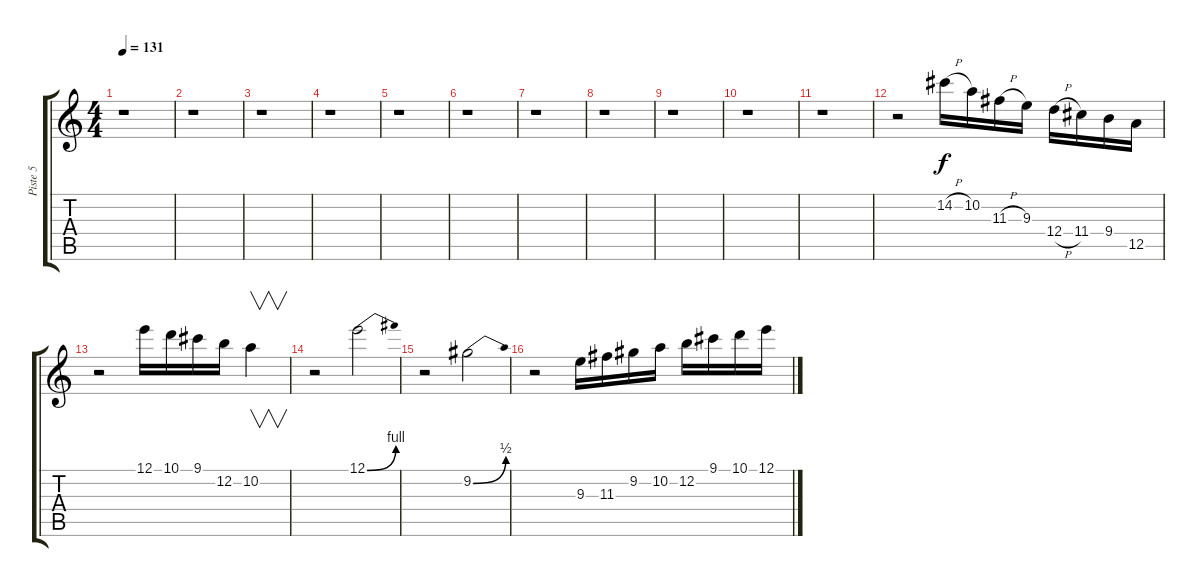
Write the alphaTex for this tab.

\track ("Piste 5" "Piste 5") {instrument electricguitarjazz}
\staff {score tabs}
\tuning (E4 B3 G3 D3 A2 E2) {hide}
\ts (4 4)
\tempo 131
\clef g2
\ks c
r.1{dy f} |
r.1 |
r.1 |
r.1 |
r.1 |
r.1 |
r.1 |
r.1 |
r.1 |
r.1 |
r.1 |
r.2{volume 14 balance 16 instrument overdrivenguitar} 14.2{h}.16 10.2.16 11.3{h}.16 9.3.16 12.4{h}.16 11.4.16 9.4.16 12.5.16 |
r.2 12.1.16 10.1.16 9.1.16 12.2.16 10.2.4{v} |
r.2 12.1{be (bend 0 0 60 4)}.2 |
r.2 9.2{be (bend 0 0 60 2)}.2 |
r.2 9.3.16 11.3.16 9.2.16 10.2.16 12.2.16 9.1.16 10.1.16 12.1.16
